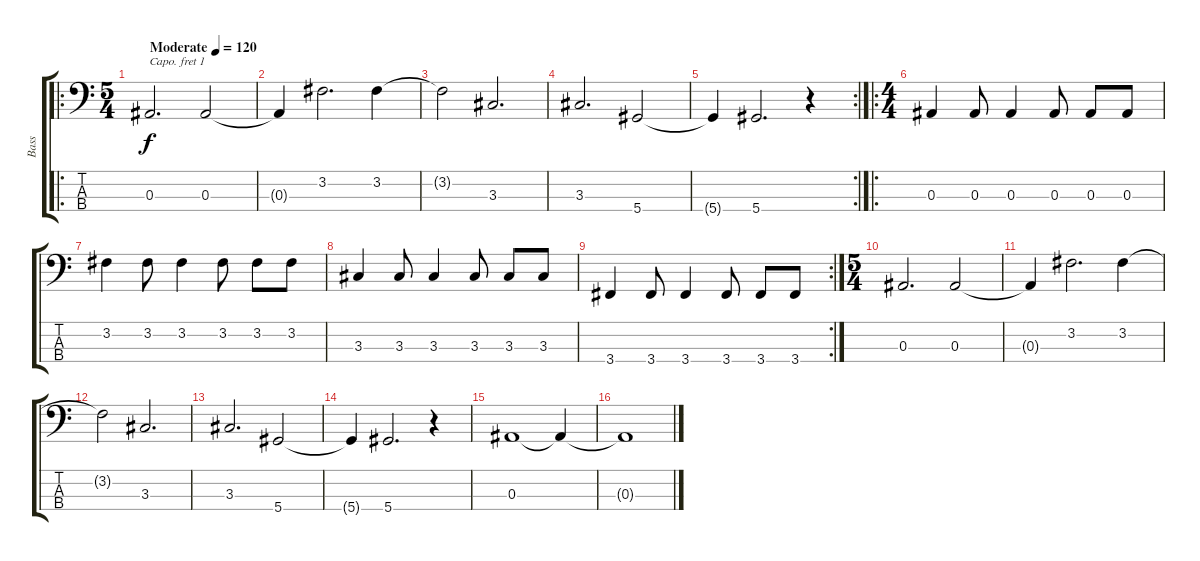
\track ("Bass" "Bass") {instrument electricbassfinger}
\staff {score tabs}
\capo 1
\tuning (G2 D2 A1 D1) {hide}
\ro
\ts (5 4)
\tempo (120 "Moderate")
\clef f4
\ks c
0.3.2{d dy f instrument electricbassfinger} 0.3.2 |
0.3{t}.4 3.2.2{d} 3.2.4 |
3.2{t}.2 3.3.2{d} |
3.3.2{d} 5.4.2 |
\rc 2
5.4{t}.4 5.4.2{d} r.4 |
\ro
\ts (4 4)
0.3.4 0.3.8 0.3.4 0.3.8 0.3.8 0.3.8 |
3.2.4 3.2.8 3.2.4 3.2.8 3.2.8 3.2.8 |
3.3.4 3.3.8 3.3.4 3.3.8 3.3.8 3.3.8 |
\rc 2
3.4.4 3.4.8 3.4.4 3.4.8 3.4.8 3.4.8 |
\ts (5 4)
0.3.2{d} 0.3.2 |
0.3{t}.4 3.2.2{d} 3.2.4 |
3.2{t}.2 3.3.2{d} |
3.3.2{d} 5.4.2 |
5.4{t}.4 5.4.2{d} r.4 |
0.3.1 0.3{t}.4 |
0.3{t}.1
